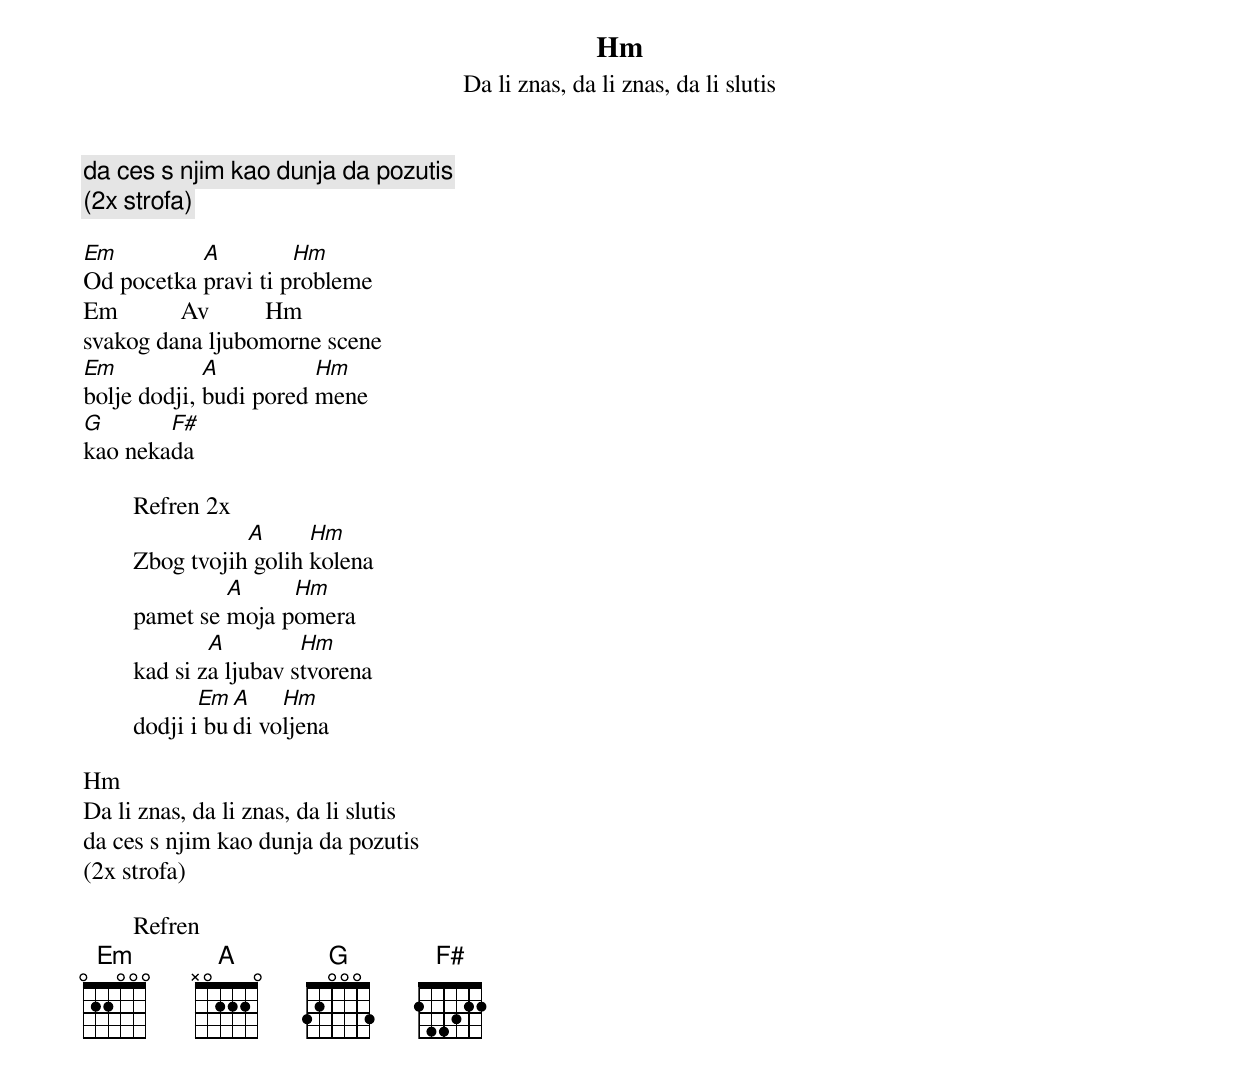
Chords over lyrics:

Hm
Da li znas, da li znas, da li slutis
da ces s njim kao dunja da pozutis
(2x strofa)

Em         A         Hm
Od pocetka pravi ti probleme
Em          Av         Hm
svakog dana ljubomorne scene
Em           A          Hm
bolje dodji, budi pored mene
G       F#
kao nekada

	Refren 2x
	           A      Hm
	Zbog tvojih golih kolena
	         A     Hm
	pamet se moja pomera
	        A         Hm
	kad si za ljubav stvorena
	       Em A    Hm
	dodji i budi voljena

Hm
Da li znas, da li znas, da li slutis
da ces s njim kao dunja da pozutis
(2x strofa)

	Refren
